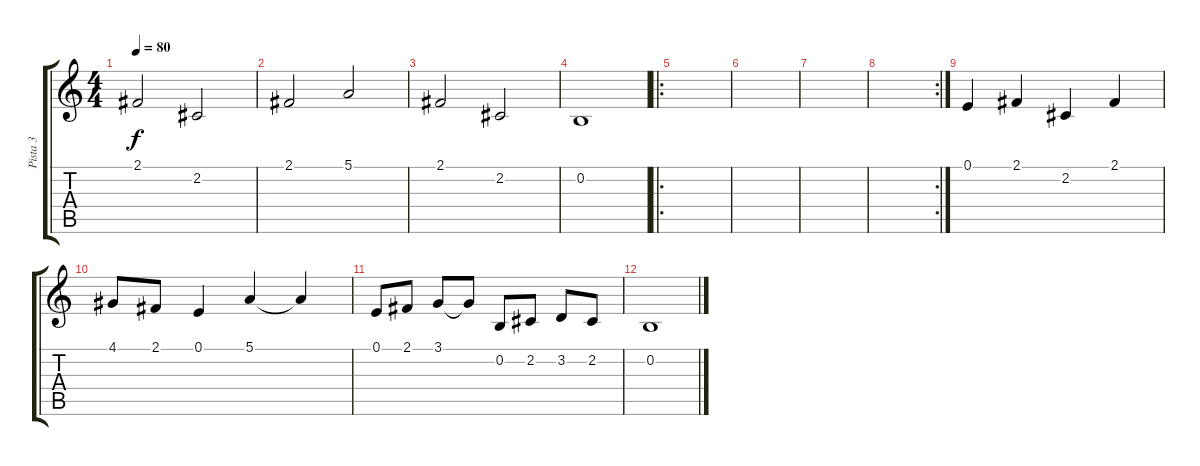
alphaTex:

\track ("Pista 3" "Pista 3") {instrument synthstrings2}
\staff {score tabs}
\tuning (E4 B3 G3 D3 A2 E2) {hide}
\ts (4 4)
\tempo 80
\clef g2
\ks c
2.1.2{dy f} 2.2.2 |
2.1.2 5.1.2 |
2.1.2 2.2.2 |
0.2.1 |
\ro
|
|
|
\rc 2
|
0.1.4 2.1.4 2.2.4 2.1.4 |
4.1.8 2.1.8 0.1.4 5.1.4 5.1{t}.4 |
0.1.8 2.1.8 3.1.8 3.1{t}.8 0.2.8 2.2.8 3.2.8 2.2.8 |
0.2.1
